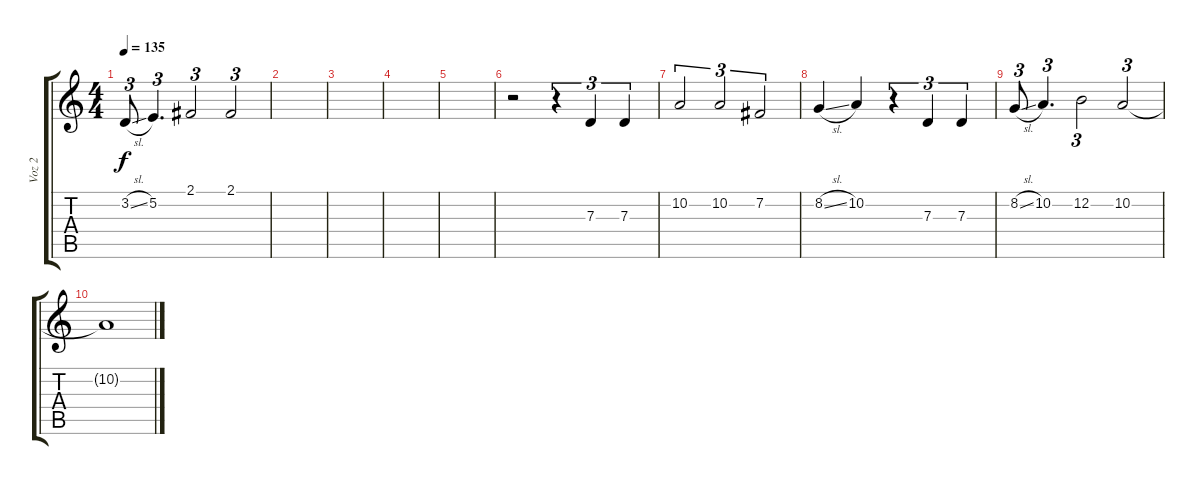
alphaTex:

\track ("Voz 2" "Voz 2") {instrument flute}
\staff {score tabs}
\tuning (E4 B3 G3 D3 A2 E2) {hide}
\ts (4 4)
\tempo 135
\clef g2
\ks c
3.2{sl}.8{tu (3 2) dy f} 5.2.4{d tu (3 2)} 2.1.2{tu (3 2)} 2.1.2{tu (3 2)} |
|
|
|
|
r.2 r.4{tu (3 2)} 7.3.4{tu (3 2)} 7.3.4{tu (3 2)} |
10.2.2{tu (3 2) balance 16} 10.2.2{tu (3 2)} 7.2.2{tu (3 2)} |
8.2{sl}.4 10.2.4 r.4{tu (3 2)} 7.3.4{tu (3 2)} 7.3.4{tu (3 2)} |
8.2{sl}.8{tu (3 2)} 10.2.4{d tu (3 2)} 12.2.2{tu (3 2)} 10.2.2{tu (3 2)} |
10.2{t}.1
